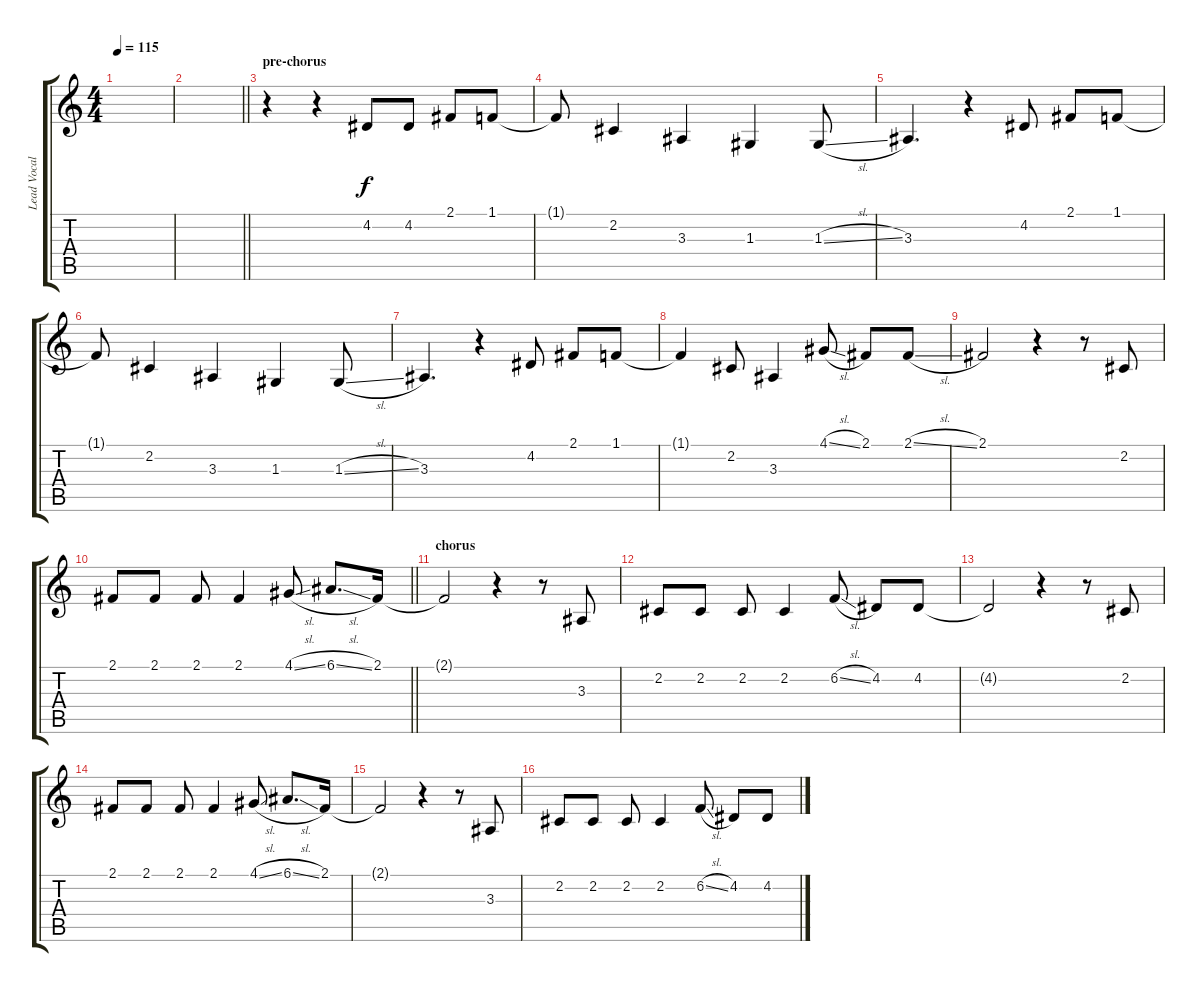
\track ("Lead Vocals (Dolores)" "Lead Vocal") {instrument flute}
\staff {score tabs}
\tuning (E4 B3 G3 D3 A2 E2) {hide}
\ts (4 4)
\tempo 115
\clef g2
\ks c
|
\barLineRight lightlight
|
\section ("" "pre-chorus")
r.4 r.4 4.2.8 4.2.8 2.1.8 1.1.8 |
1.1{t}.8 2.2.4 3.3.4 1.3.4 1.3{sl}.8 |
3.3.4{d} r.4 4.2.8 2.1.8 1.1.8 |
1.1{t}.8 2.2.4 3.3.4 1.3.4 1.3{sl}.8 |
3.3.4{d} r.4 4.2.8 2.1.8 1.1.8 |
1.1{t}.4 2.2.8 3.3.4 4.1{sl}.8 2.1.8 2.1{sl}.8 |
2.1.2 r.4 r.8 2.2.8 |
\barLineRight lightlight
2.1.8 2.1.8 2.1.8 2.1.4 4.1{sl}.8 6.1{sl}.8{d} 2.1.16 |
\section ("" "chorus")
2.1{t}.2 r.4 r.8 3.3.8 |
2.2.8 2.2.8 2.2.8 2.2.4 6.2{sl}.8 4.2.8 4.2.8 |
4.2{t}.2 r.4 r.8 2.2.8 |
2.1.8 2.1.8 2.1.8 2.1.4 4.1{sl}.8 6.1{sl}.8{d} 2.1.16 |
2.1{t}.2 r.4 r.8 3.3.8 |
2.2.8 2.2.8 2.2.8 2.2.4 6.2{sl}.8 4.2.8 4.2.8
